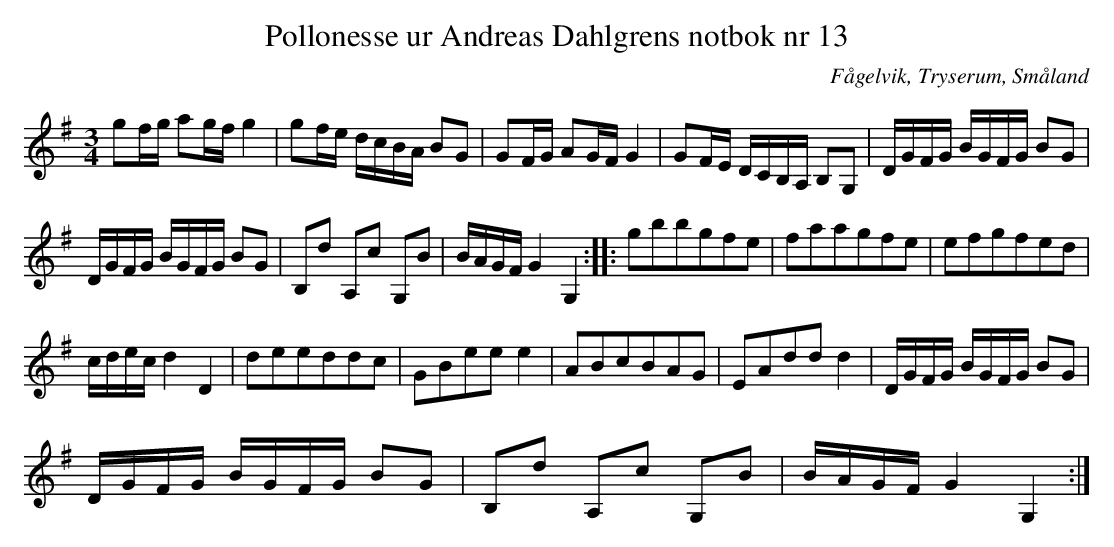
X:1
T:Pollonesse ur Andreas Dahlgrens notbok nr 13
O:Fågelvik, Tryserum, Småland
M:3/4
L:1/8
K:G
gf/g/ ag/f/ g2 | gf/e/ d/c/B/A/ BG | GF/G/ AG/F/ G2 | GF/E/ D/C/B,/A,/ B,G, | D/G/F/G/ B/G/F/G/ BG |
D/G/F/G/ B/G/F/G/ BG | B,d A,c G,B | B/A/G/F/ G2 G,2 :: gbbgfe | faagfe | efgfed |
c/d/e/c/ d2D2 | deeddc | GBee e2 | ABcBAG | EAdd d2 | D/G/F/G/ B/G/F/G/ BG |
D/G/F/G/ B/G/F/G/ BG | B,d A,c G,B | B/A/G/F/ G2 G,2 :|
